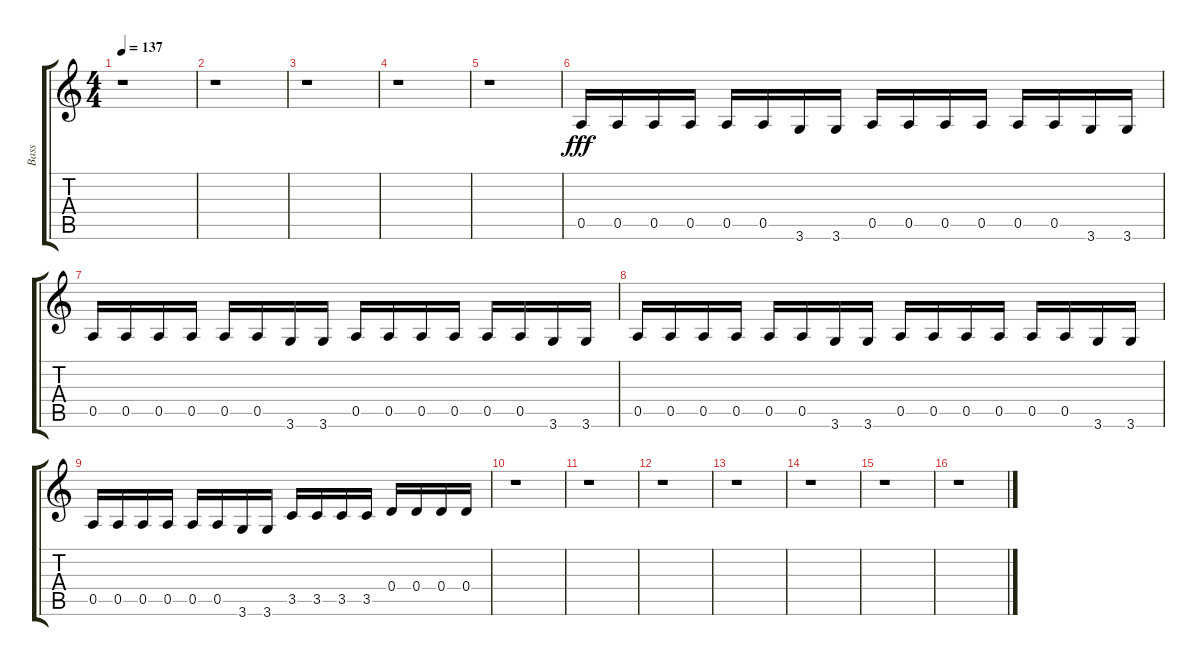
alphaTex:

\track ("Bass " "Bass ") {instrument synthbass2}
\staff {score tabs}
\tuning (E4 B3 G3 D3 A2 E2) {hide}
\ts (4 4)
\tempo 137
\clef g2
\ks c
r.1{dy fff instrument synthbass2} |
r.1 |
r.1 |
r.1 |
r.1 |
0.5.16 0.5.16 0.5.16 0.5.16 0.5.16 0.5.16 3.6.16 3.6.16 0.5.16 0.5.16 0.5.16 0.5.16 0.5.16 0.5.16 3.6.16 3.6.16 |
0.5.16 0.5.16 0.5.16 0.5.16 0.5.16 0.5.16 3.6.16 3.6.16 0.5.16 0.5.16 0.5.16 0.5.16 0.5.16 0.5.16 3.6.16 3.6.16 |
0.5.16 0.5.16 0.5.16 0.5.16 0.5.16 0.5.16 3.6.16 3.6.16 0.5.16 0.5.16 0.5.16 0.5.16 0.5.16 0.5.16 3.6.16 3.6.16 |
0.5.16 0.5.16 0.5.16 0.5.16 0.5.16 0.5.16 3.6.16 3.6.16 3.5.16 3.5.16 3.5.16 3.5.16 0.4.16 0.4.16 0.4.16 0.4.16 |
r.1 |
r.1 |
r.1 |
r.1 |
r.1 |
r.1 |
r.1
